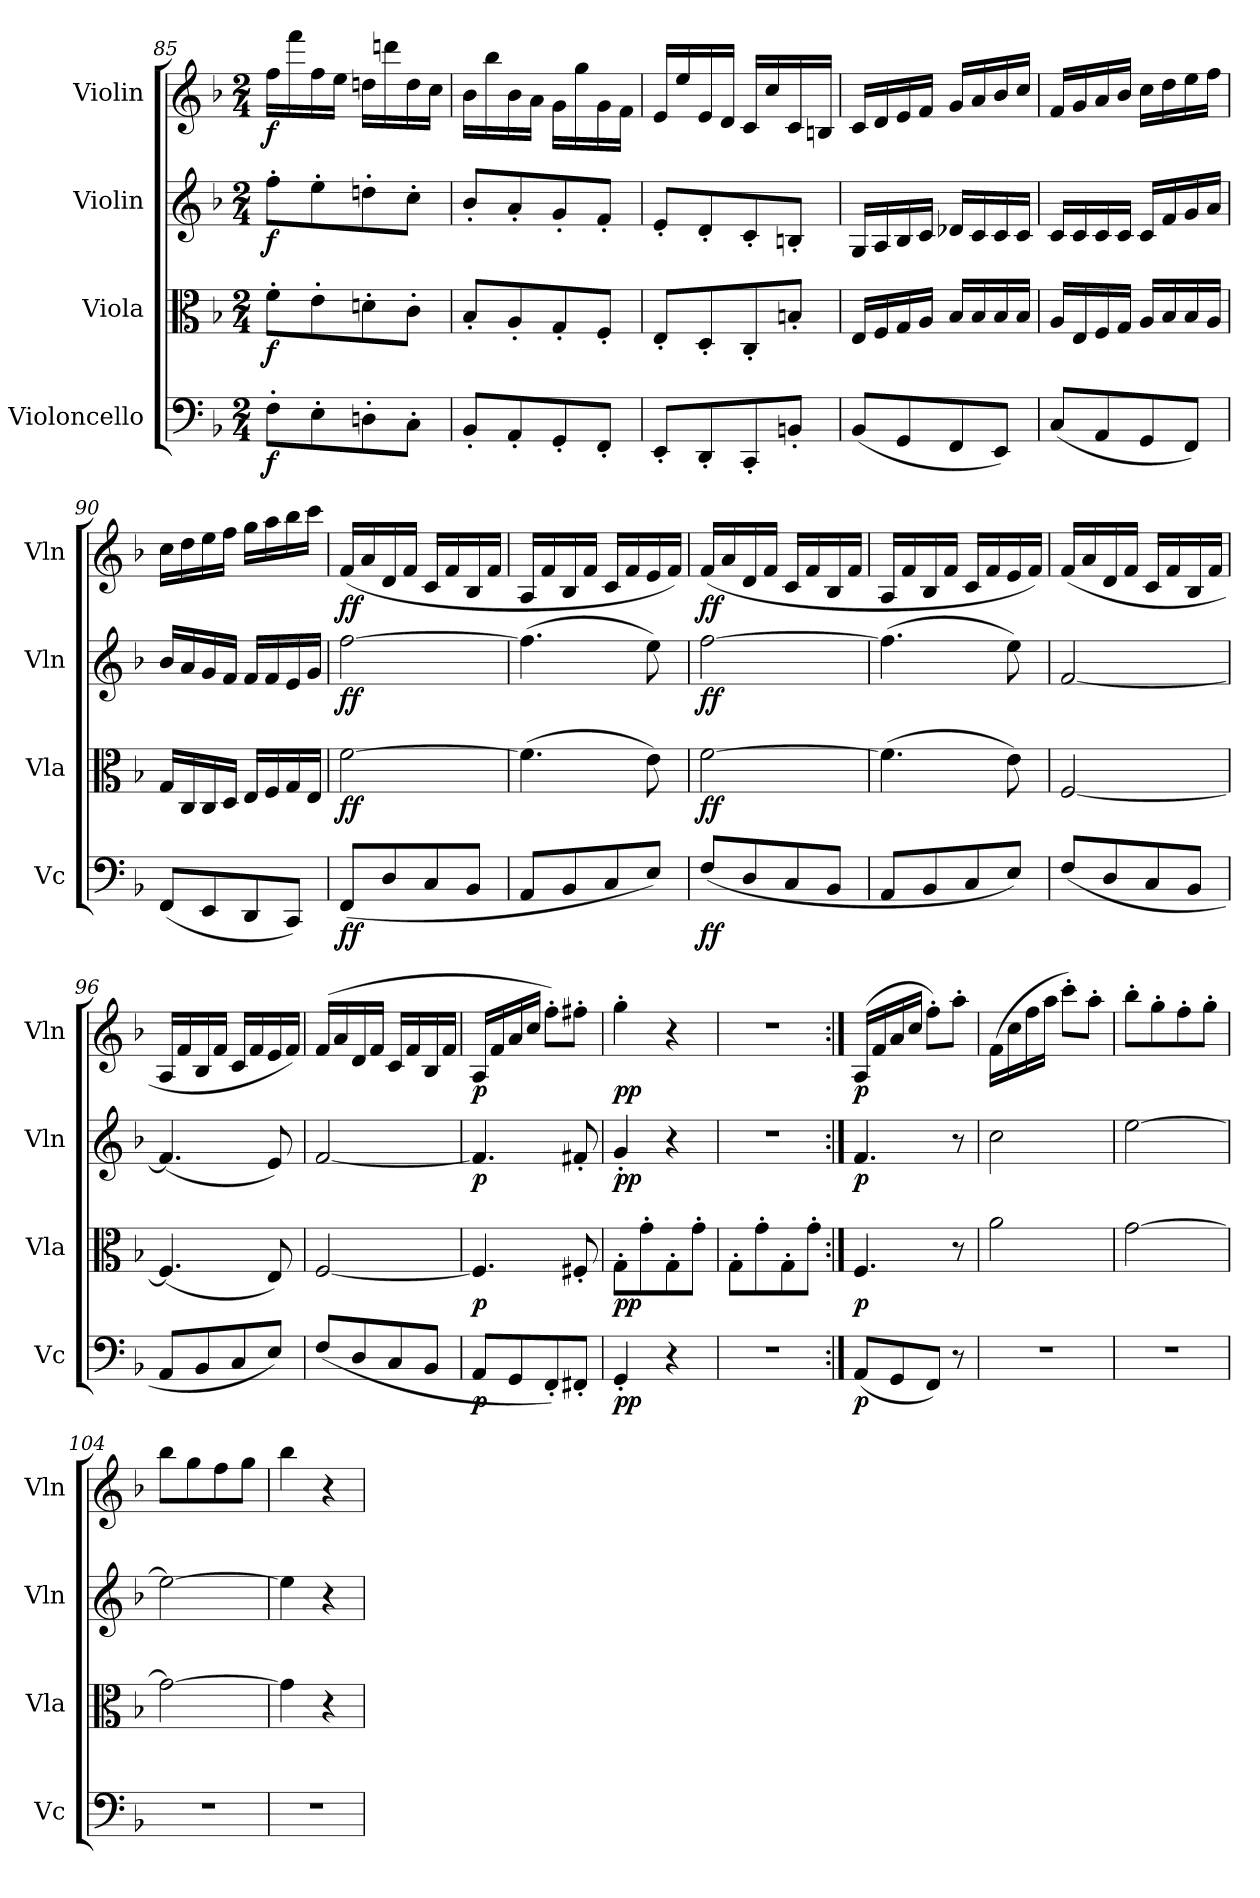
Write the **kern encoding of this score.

**kern	**dynam	**kern	**dynam	**kern	**dynam	**kern	**dynam
*part4	*part4	*part3	*part3	*part2	*part2	*part1	*part1
*staff4	*staff4	*staff3	*staff3	*staff2	*staff2	*staff1	*staff1
*I"Violoncello	*	*I"Viola	*	*I"Violin	*	*I"Violin	*
*I'Vc	*	*I'Vla	*	*I'Vln	*	*I'Vln	*
*clefF4	*	*clefC3	*	*clefG2	*	*clefG2	*
*k[b-]	*	*k[b-]	*	*k[b-]	*	*k[b-]	*
*M2/4	*	*M2/4	*	*M2/4	*	*M2/4	*
=85	=85	=85	=85	=85	=85	=85	=85
8F'\L	f	8f'\L	f	8ff'\L	f	16ff\LL	f
.	.	.	.	.	.	16fff\	.
8E'\	.	8e'\	.	8ee'\	.	16ff\	.
.	.	.	.	.	.	16ee\JJ	.
8Dn'\	.	8dn'\	.	8ddn'\	.	16ddn\LL	.
.	.	.	.	.	.	16dddn\	.
8C'\J	.	8c'\J	.	8cc'\J	.	16dd\	.
.	.	.	.	.	.	16cc\JJ	.
=86	=86	=86	=86	=86	=86	=86	=86
8BB-'/L	.	8B-'/L	.	8b-'/L	.	16b-\LL	.
.	.	.	.	.	.	16bb-\	.
8AA'/	.	8A'/	.	8a'/	.	16b-\	.
.	.	.	.	.	.	16a\JJ	.
8GG'/	.	8G'/	.	8g'/	.	16g\LL	.
.	.	.	.	.	.	16gg\	.
8FF'/J	.	8F'/J	.	8f'/J	.	16g\	.
.	.	.	.	.	.	16f\JJ	.
=87	=87	=87	=87	=87	=87	=87	=87
8EE'/L	.	8E'/L	.	8e'/L	.	16e/LL	.
.	.	.	.	.	.	16ee/	.
8DD'/	.	8D'/	.	8d'/	.	16e/	.
.	.	.	.	.	.	16d/JJ	.
8CC'/	.	8C'/	.	8c'/	.	16c/LL	.
.	.	.	.	.	.	16cc/	.
8BBn'/J	.	8Bn'/J	.	8Bn'/J	.	16c/	.
.	.	.	.	.	.	16Bn/JJ	.
=88	=88	=88	=88	=88	=88	=88	=88
(8BB-/L	.	16E/LL	.	16G/LL	.	16c/LL	.
.	.	16F/	.	16A/	.	16d/	.
8GG/	.	16G/	.	16B-/	.	16e/	.
.	.	16A/JJ	.	16c/JJ	.	16f/JJ	.
8FF/	.	16B-/LL	.	16d-X/LL	.	16g/LL	.
.	.	16B-/	.	16c/	.	16a/	.
8EE/J)	.	16B-/	.	16c/	.	16b-/	.
.	.	16B-/JJ	.	16c/JJ	.	16cc/JJ	.
=89	=89	=89	=89	=89	=89	=89	=89
(8C/L	.	16A/LL	.	16c/LL	.	16f/LL	.
.	.	16E/	.	16c/	.	16g/	.
8AA/	.	16F/	.	16c/	.	16a/	.
.	.	16G/JJ	.	16c/JJ	.	16b-/JJ	.
8GG/	.	16A/LL	.	16c/LL	.	16cc\LL	.
.	.	16B-/	.	16f/	.	16dd\	.
8FF/J)	.	16B-/	.	16g/	.	16ee\	.
.	.	16A/JJ	.	16a/JJ	.	16ff\JJ	.
=90	=90	=90	=90	=90	=90	=90	=90
(8FF/L	.	16G/LL	.	16b-/LL	.	16cc\LL	.
.	.	16C/	.	16a/	.	16dd\	.
8EE/	.	16C/	.	16g/	.	16ee\	.
.	.	16D/JJ	.	16f/JJ	.	16ff\JJ	.
8DD/	.	16E/LL	.	16f/LL	.	16gg\LL	.
.	.	16F/	.	16f/	.	16aa\	.
8CC/J)	.	16G/	.	16e/	.	16bb-\	.
.	.	16E/JJ	.	16g/JJ	.	16ccc\JJ	.
=91	=91	=91	=91	=91	=91	=91	=91
(8FF/L	ff	[2f\	ff	[2ff\	ff	(16f/LL	ff
.	.	.	.	.	.	16a/	.
8D/	.	.	.	.	.	16d/	.
.	.	.	.	.	.	16f/JJ	.
8C/	.	.	.	.	.	16c/LL	.
.	.	.	.	.	.	16f/	.
8BB-/J	.	.	.	.	.	16B-/	.
.	.	.	.	.	.	16f/JJ	.
=92	=92	=92	=92	=92	=92	=92	=92
8AA/L	.	(4.f\]	.	(4.ff\]	.	16A/LL	.
.	.	.	.	.	.	16f/	.
8BB-/	.	.	.	.	.	16B-/	.
.	.	.	.	.	.	16f/JJ	.
8C/	.	.	.	.	.	16c/LL	.
.	.	.	.	.	.	16f/	.
8E/J)	.	8e\)	.	8ee\)	.	16e/	.
.	.	.	.	.	.	16f/JJ)	.
=93	=93	=93	=93	=93	=93	=93	=93
(8F/L	ff	[2f\	ff	[2ff\	ff	(16f/LL	ff
.	.	.	.	.	.	16a/	.
8D/	.	.	.	.	.	16d/	.
.	.	.	.	.	.	16f/JJ	.
8C/	.	.	.	.	.	16c/LL	.
.	.	.	.	.	.	16f/	.
8BB-/J	.	.	.	.	.	16B-/	.
.	.	.	.	.	.	16f/JJ	.
=94	=94	=94	=94	=94	=94	=94	=94
8AA/L	.	(4.f\]	.	(4.ff\]	.	16A/LL	.
.	.	.	.	.	.	16f/	.
8BB-/	.	.	.	.	.	16B-/	.
.	.	.	.	.	.	16f/JJ	.
8C/	.	.	.	.	.	16c/LL	.
.	.	.	.	.	.	16f/	.
8E/J)	.	8e\)	.	8ee\)	.	16e/	.
.	.	.	.	.	.	16f/JJ)	.
=95	=95	=95	=95	=95	=95	=95	=95
(8F/L	.	[2F/	.	[2f/	.	(16f/LL	.
.	.	.	.	.	.	16a/	.
8D/	.	.	.	.	.	16d/	.
.	.	.	.	.	.	16f/JJ	.
8C/	.	.	.	.	.	16c/LL	.
.	.	.	.	.	.	16f/	.
8BB-/J	.	.	.	.	.	16B-/	.
.	.	.	.	.	.	16f/JJ	.
=96	=96	=96	=96	=96	=96	=96	=96
8AA/L	.	(4.F/]	.	(4.f/]	.	16A/LL	.
.	.	.	.	.	.	16f/	.
8BB-/	.	.	.	.	.	16B-/	.
.	.	.	.	.	.	16f/JJ	.
8C/	.	.	.	.	.	16c/LL	.
.	.	.	.	.	.	16f/	.
8E/J)	.	8E/)	.	8e/)	.	16e/	.
.	.	.	.	.	.	16f/JJ)	.
=97	=97	=97	=97	=97	=97	=97	=97
(8F/L	.	[2F/	.	[2f/	.	(16f/LL	.
.	.	.	.	.	.	16a/	.
8D/	.	.	.	.	.	16d/	.
.	.	.	.	.	.	16f/JJ	.
8C/	.	.	.	.	.	16c/LL	.
.	.	.	.	.	.	16f/	.
8BB-/J	.	.	.	.	.	16B-/	.
.	.	.	.	.	.	16f/JJ	.
=98	=98	=98	=98	=98	=98	=98	=98
8AA/L	p	4.F/]	p	4.f/]	p	16A/LL	p
.	.	.	.	.	.	16f/	.
8GG/	.	.	.	.	.	16a/	.
.	.	.	.	.	.	16cc/JJ	.
8FF'/)	.	.	.	.	.	8ff'\L)	.
8FF#X'/J	.	8F#X'/	.	8f#X'/	.	8ff#X'\J	.
=99	=99	=99	=99	=99	=99	=99	=99
4GG'/	pp	8G'\L	pp	4g'/	pp	4gg'\	pp
.	.	8g'\	.	.	.	.	.
4r	.	8G'\	.	4r	.	4r	.
.	.	8g'\J	.	.	.	.	.
=100	=100	=100	=100	=100	=100	=100	=100
2r	.	8G'\L	.	2r	.	2r	.
.	.	8g'\	.	.	.	.	.
.	.	8G'\	.	.	.	.	.
.	.	8g'\J	.	.	.	.	.
=101:|!	=101:|!	=101:|!	=101:|!	=101:|!	=101:|!	=101:|!	=101:|!
(8AA/L	p	4.F/	p	4.f/	p	(16A/LL	p
.	.	.	.	.	.	16f/	.
8GG/	.	.	.	.	.	16a/	.
.	.	.	.	.	.	16cc/JJ	.
8FF/J)	.	.	.	.	.	8ff'\L)	.
8r	.	8r	.	8r	.	8aa'\J	.
=102	=102	=102	=102	=102	=102	=102	=102
2r	.	2a\	.	2cc\	.	(16f\LL	.
.	.	.	.	.	.	16cc\	.
.	.	.	.	.	.	16ff\	.
.	.	.	.	.	.	16aa\JJ	.
.	.	.	.	.	.	8ccc'\L)	.
.	.	.	.	.	.	8aa'\J	.
=103	=103	=103	=103	=103	=103	=103	=103
2r	.	[2g\	.	[2ee\	.	8bb-'\L	.
.	.	.	.	.	.	8gg'\	.
.	.	.	.	.	.	8ff'\	.
.	.	.	.	.	.	8gg'\J	.
=104	=104	=104	=104	=104	=104	=104	=104
2r	.	2g\_	.	2ee\_	.	8bb-\L	.
.	.	.	.	.	.	8gg\	.
.	.	.	.	.	.	8ff\	.
.	.	.	.	.	.	8gg\J	.
=105	=105	=105	=105	=105	=105	=105	=105
2r	.	4g\]	.	4ee\]	.	4bb-\	.
.	.	4r	.	4r	.	4r	.
=	=	=	=	=	=	=	=
*-	*-	*-	*-	*-	*-	*-	*-
